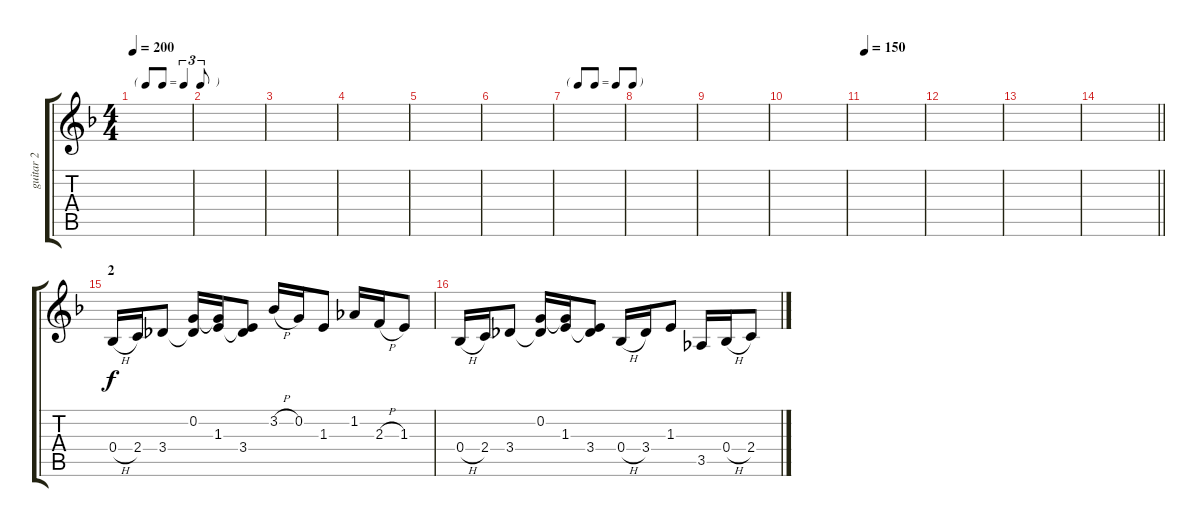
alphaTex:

\track ("guitar 2" "guitar 2") {instrument distortionguitar}
\staff {score tabs}
\tuning (C4 G3 Eb3 Bb2 F2 C2) {hide}
\ts (4 4)
\tf triplet8th
\tempo 200
\clef g2
\ks dminor
|
|
|
|
|
|
\tf none
|
|
|
|
\tempo 150
|
|
|
\barLineRight lightlight
|
\section ("" "2")
0.4{h}.16 2.4.16 3.4.8 (0.2 3.4{t}).16 (0.2{t} 1.3).16 (1.3{t} 3.4).8 3.2{h}.16 0.2.16 1.3.8 1.2.16 2.3{h}.16 1.3.8 |
0.4{h}.16 2.4.16 3.4.8 (0.2 3.4{t}).16 (0.2{t} 1.3).16 (1.3{t} 3.4).8 0.4{h}.16 3.4.16 1.3.8 3.5.16 0.4{h}.16 2.4.8
